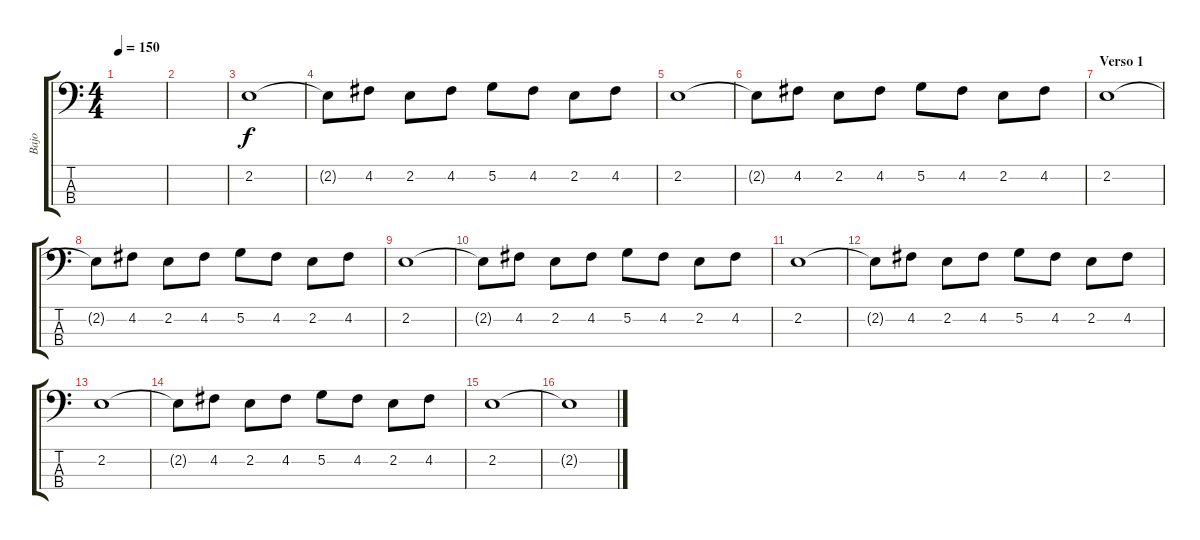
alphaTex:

\track ("Bajo" "Bajo") {instrument electricbassfinger}
\staff {score tabs}
\tuning (G2 D2 A1 E1) {hide}
\ts (4 4)
\tempo 150
\clef f4
\ks c
|
|
2.2.1 |
2.2{t}.8 4.2.8 2.2.8 4.2.8 5.2.8 4.2.8 2.2.8 4.2.8 |
2.2.1 |
2.2{t}.8 4.2.8 2.2.8 4.2.8 5.2.8 4.2.8 2.2.8 4.2.8 |
\section ("" "Verso 1")
2.2.1 |
2.2{t}.8 4.2.8 2.2.8 4.2.8 5.2.8 4.2.8 2.2.8 4.2.8 |
2.2.1 |
2.2{t}.8 4.2.8 2.2.8 4.2.8 5.2.8 4.2.8 2.2.8 4.2.8 |
2.2.1 |
2.2{t}.8 4.2.8 2.2.8 4.2.8 5.2.8 4.2.8 2.2.8 4.2.8 |
2.2.1 |
2.2{t}.8 4.2.8 2.2.8 4.2.8 5.2.8 4.2.8 2.2.8 4.2.8 |
2.2.1 |
2.2{t}.1
